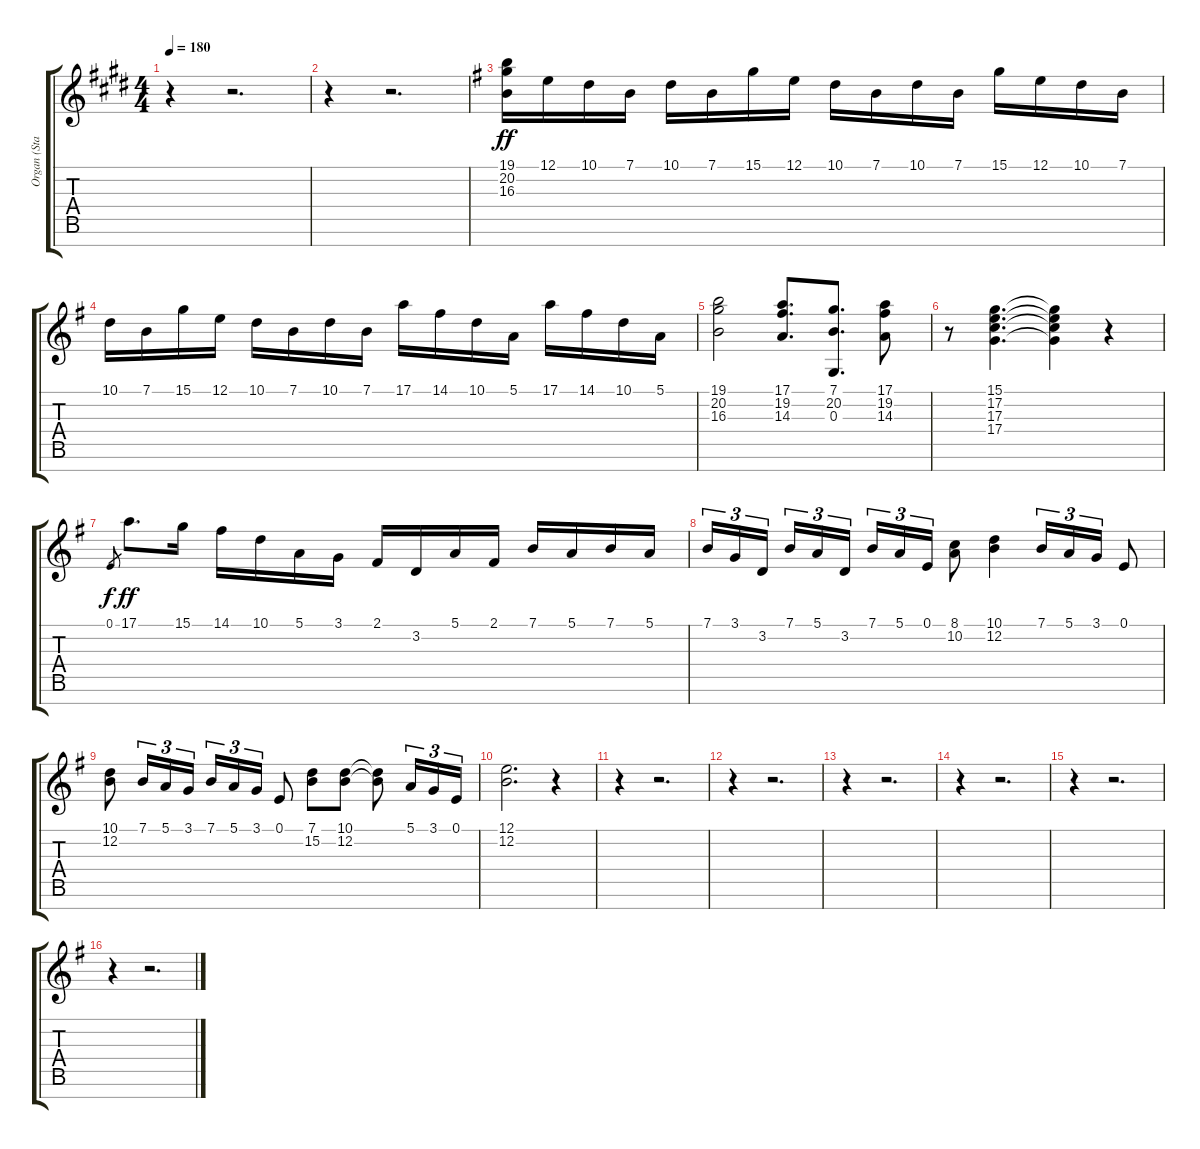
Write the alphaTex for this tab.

\track ("Organ (Staff 1)" "Organ (Sta") {instrument altosax}
\staff {score tabs}
\tuning (E4 B3 G3 D3 A2 E2 B1) {hide}
\ts (4 4)
\tempo 180
\clef g2
\ks e
r.4{dy ff} r.2{d} |
r.4 r.2{d} |
\ks g
(19.1 20.2 16.3).16 12.1.16 10.1.16 7.1.16 10.1.16 7.1.16 15.1.16 12.1.16 10.1.16 7.1.16 10.1.16 7.1.16 15.1.16 12.1.16 10.1.16 7.1.16 |
10.1.16 7.1.16 15.1.16 12.1.16 10.1.16 7.1.16 10.1.16 7.1.16 17.1.16 14.1.16 10.1.16 5.1.16 17.1.16 14.1.16 10.1.16 5.1.16 |
(19.1 20.2 16.3).2 (17.1 19.2 14.3).8{d} (7.1 20.2 0.3).8{d} (17.1 19.2 14.3).8 |
r.8 (15.1 17.2 17.3 17.4).4{d} (15.1{t} 17.2{t} 17.3{t} 17.4{t}).4 r.4 |
0.1.8{gr dy f} 17.1.8{d dy ff} 15.1.16 14.1.16 10.1.16 5.1.16 3.1.16 2.1.16 3.2.16 5.1.16 2.1.16 7.1.16 5.1.16 7.1.16 5.1.16 |
7.1.16{tu (3 2)} 3.1.16{tu (3 2)} 3.2.16{tu (3 2)} 7.1.16{tu (3 2)} 5.1.16{tu (3 2)} 3.2.16{tu (3 2)} 7.1.16{tu (3 2)} 5.1.16{tu (3 2)} 0.1.16{tu (3 2)} (8.1 10.2).8 (10.1 12.2).4 7.1.16{tu (3 2)} 5.1.16{tu (3 2)} 3.1.16{tu (3 2)} 0.1.8 |
(10.1 12.2).8 7.1.16{tu (3 2)} 5.1.16{tu (3 2)} 3.1.16{tu (3 2)} 7.1.16{tu (3 2)} 5.1.16{tu (3 2)} 3.1.16{tu (3 2)} 0.1.8 (7.1 15.2).8 (10.1 12.2).8 (10.1{t} 12.2{t}).8 5.1.16{tu (3 2)} 3.1.16{tu (3 2)} 0.1.16{tu (3 2)} |
(12.1 12.2).2{d} r.4 |
r.4 r.2{d} |
r.4 r.2{d} |
r.4 r.2{d} |
r.4 r.2{d} |
r.4 r.2{d} |
r.4 r.2{d}
